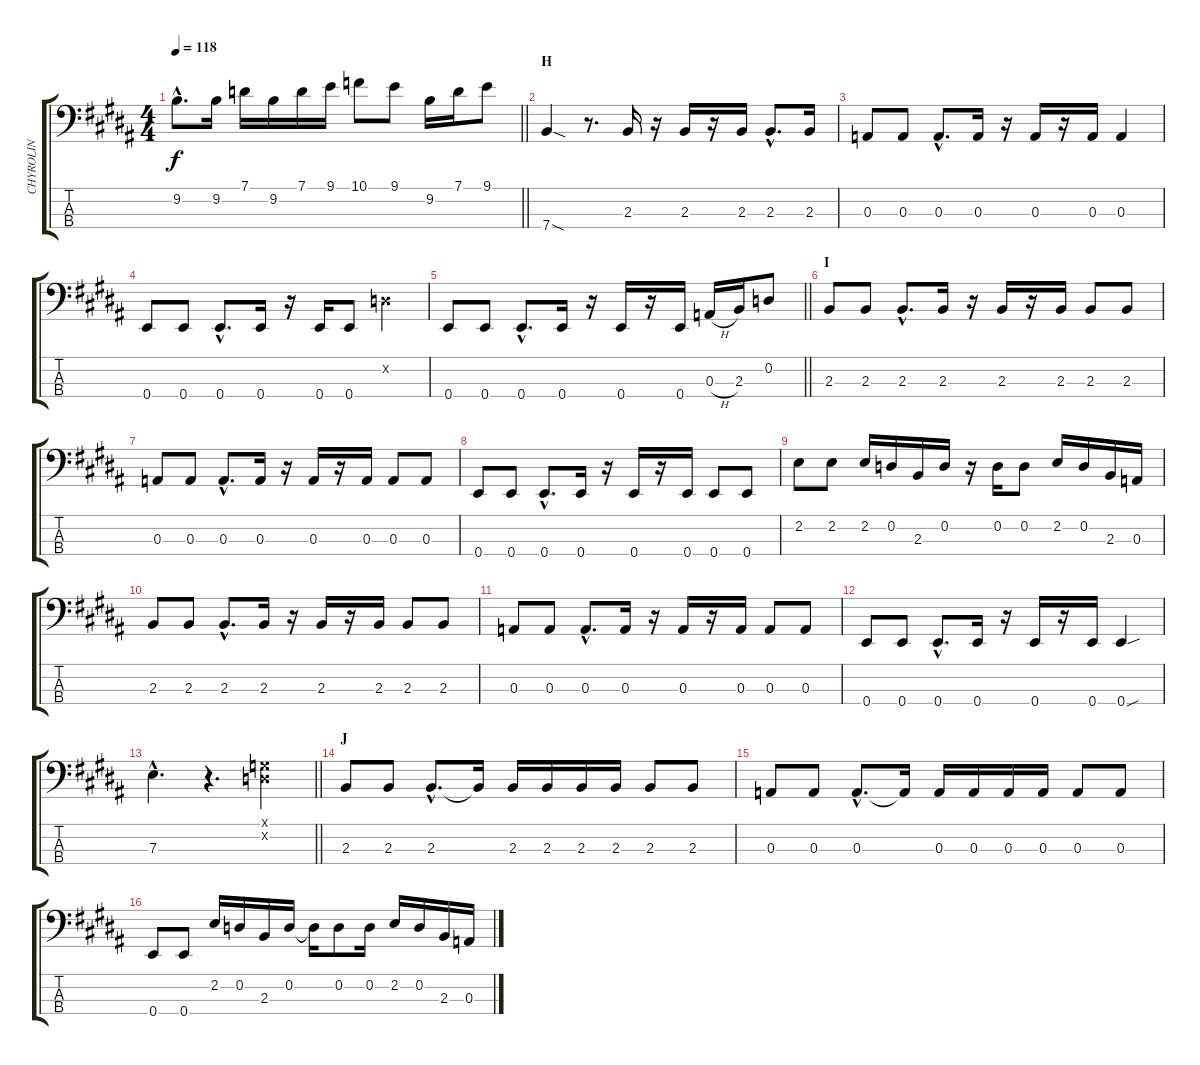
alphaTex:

\track ("CHYROLIN" "CHYROLIN") {instrument electricbasspick}
\staff {score tabs}
\tuning (G2 D2 A1 E1) {hide}
\ts (4 4)
\tempo 118
\clef f4
\barLineRight lightlight
\ks b
9.2{hac}.8{d dy f} 9.2.16 7.1.16 9.2.16 7.1.16 9.1.16 10.1.8 9.1.8 9.2.16 7.1.16 9.1.8 |
\section ("" "H")
7.4{sod}.4 r.8{d} 2.3.16 r.16 2.3.16 r.16 2.3.16 2.3{hac}.8{d} 2.3.16 |
0.3.8 0.3.8 0.3{hac}.8{d} 0.3.16 r.16 0.3.16 r.16 0.3.16 0.3.4 |
0.4.8 0.4.8 0.4{hac}.8{d} 0.4.16 r.16 0.4.16 0.4.8 0.2{x}.4 |
\barLineRight lightlight
0.4.8 0.4.8 0.4{hac}.8{d} 0.4.16 r.16 0.4.16 r.16 0.4.16 0.3{h}.16 2.3.16 0.2.8 |
\section ("" "I")
2.3.8 2.3.8 2.3{hac}.8{d} 2.3.16 r.16 2.3.16 r.16 2.3.16 2.3.8 2.3.8 |
0.3.8 0.3.8 0.3{hac}.8{d} 0.3.16 r.16 0.3.16 r.16 0.3.16 0.3.8 0.3.8 |
0.4.8 0.4.8 0.4{hac}.8{d} 0.4.16 r.16 0.4.16 r.16 0.4.16 0.4.8 0.4.8 |
2.2.8 2.2.8 2.2.16 0.2.16 2.3.16 0.2.16 r.16 0.2.16 0.2.8 2.2.16 0.2.16 2.3.16 0.3.16 |
2.3.8 2.3.8 2.3{hac}.8{d} 2.3.16 r.16 2.3.16 r.16 2.3.16 2.3.8 2.3.8 |
0.3.8 0.3.8 0.3{hac}.8{d} 0.3.16 r.16 0.3.16 r.16 0.3.16 0.3.8 0.3.8 |
0.4.8 0.4.8 0.4{hac}.8{d} 0.4.16 r.16 0.4.16 r.16 0.4.16 0.4{sou}.4 |
\barLineRight lightlight
7.3{hac}.4{d} r.4{d} (0.1{x} 0.2{x}).4 |
\section ("" "J")
2.3.8 2.3.8 2.3{hac}.8{d} 2.3{t}.16 2.3.16 2.3.16 2.3.16 2.3.16 2.3.8 2.3.8 |
0.3.8 0.3.8 0.3{hac}.8{d} 0.3{t}.16 0.3.16 0.3.16 0.3.16 0.3.16 0.3.8 0.3.8 |
0.4.8 0.4.8 2.2.16 0.2.16 2.3.16 0.2.16 0.2{t}.16 0.2.8 0.2.16 2.2.16 0.2.16 2.3.16 0.3.16
